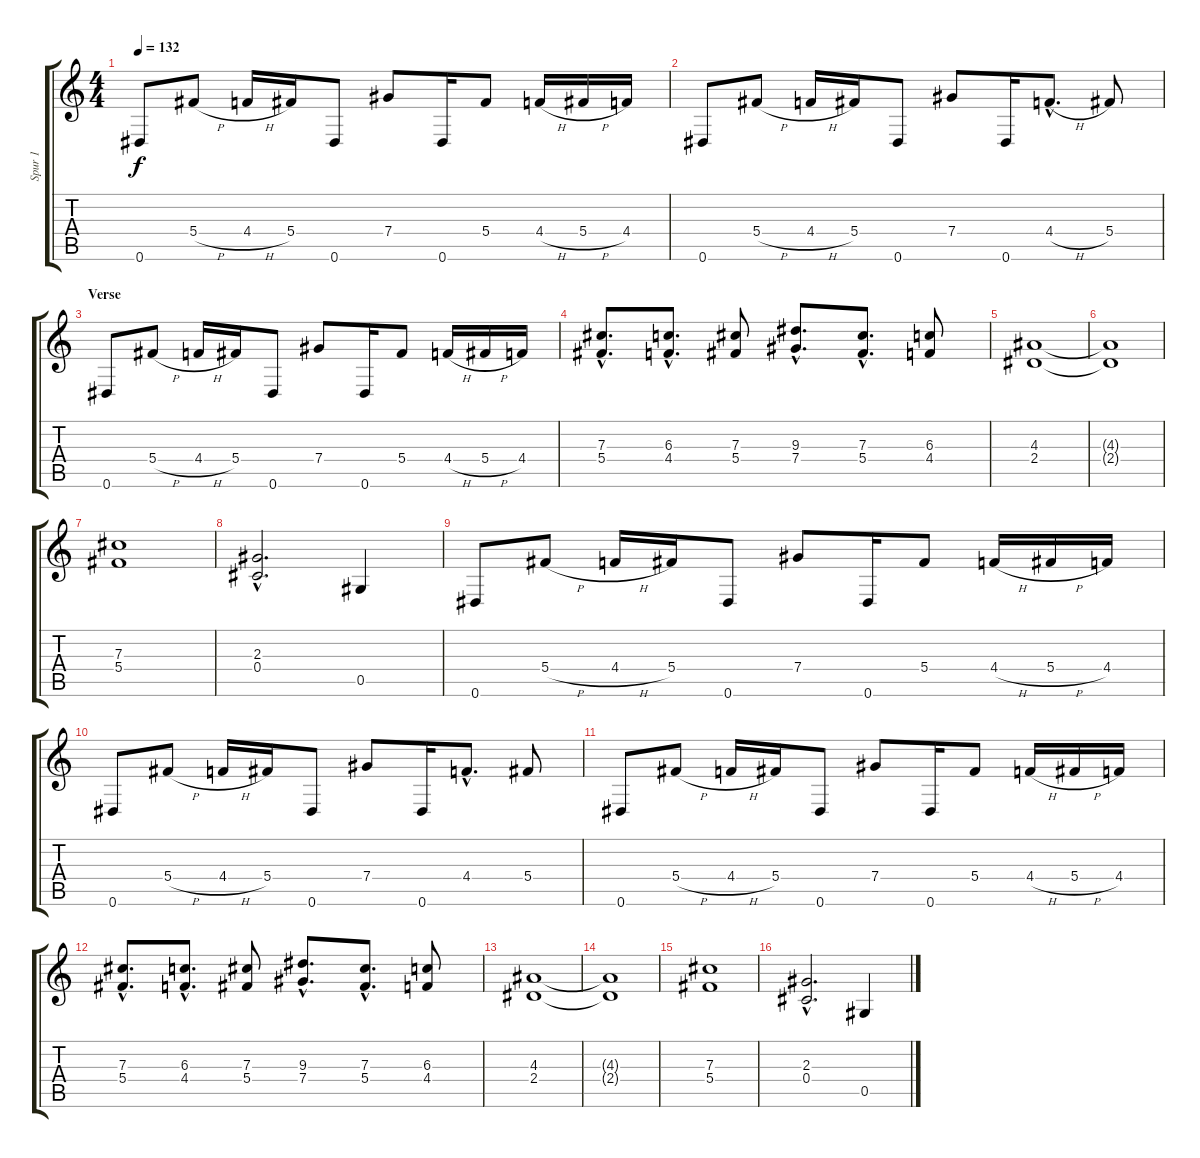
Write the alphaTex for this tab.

\track ("Spur 1" "Spur 1") {instrument distortionguitar}
\staff {score tabs}
\tuning (Eb4 Bb3 Gb3 Db3 Ab2 Eb2) {hide}
\ts (4 4)
\tempo 132
\clef g2
\ks c
0.6.8{dy f} 5.4{h}.8 4.4{h}.16 5.4.16 0.6.8 7.4.8 0.6.16 5.4.8 4.4{h}.16 5.4{h}.16 4.4.16 |
0.6.8 5.4{h}.8 4.4{h}.16 5.4.16 0.6.8 7.4.8 0.6.16 4.4{h hac}.8{d} 5.4.8 |
\section ("" "Verse")
0.6.8 5.4{h}.8 4.4{h}.16 5.4.16 0.6.8 7.4.8 0.6.16 5.4.8 4.4{h}.16 5.4{h}.16 4.4.16 |
(7.3{hac} 5.4{hac}).8{d} (6.3{hac} 4.4{hac}).8{d} (7.3 5.4).8 (9.3{hac} 7.4{hac}).8{d} (7.3{hac} 5.4{hac}).8{d} (6.3 4.4).8 |
(4.3 2.4).1 |
(4.3{t} 2.4{t}).1 |
(7.3 5.4).1 |
(2.3{hac} 0.4{hac}).2{d} 0.5.4 |
0.6.8 5.4{h}.8 4.4{h}.16 5.4.16 0.6.8 7.4.8 0.6.16 5.4.8 4.4{h}.16 5.4{h}.16 4.4.16 |
0.6.8 5.4{h}.8 4.4{h}.16 5.4.16 0.6.8 7.4.8 0.6.16 4.4{hac}.8{d} 5.4.8 |
0.6.8 5.4{h}.8 4.4{h}.16 5.4.16 0.6.8 7.4.8 0.6.16 5.4.8 4.4{h}.16 5.4{h}.16 4.4.16 |
(7.3{hac} 5.4{hac}).8{d} (6.3{hac} 4.4{hac}).8{d} (7.3 5.4).8 (9.3{hac} 7.4{hac}).8{d} (7.3{hac} 5.4{hac}).8{d} (6.3 4.4).8 |
(4.3 2.4).1 |
(4.3{t} 2.4{t}).1 |
(7.3 5.4).1 |
(2.3{hac} 0.4{hac}).2{d} 0.5.4
